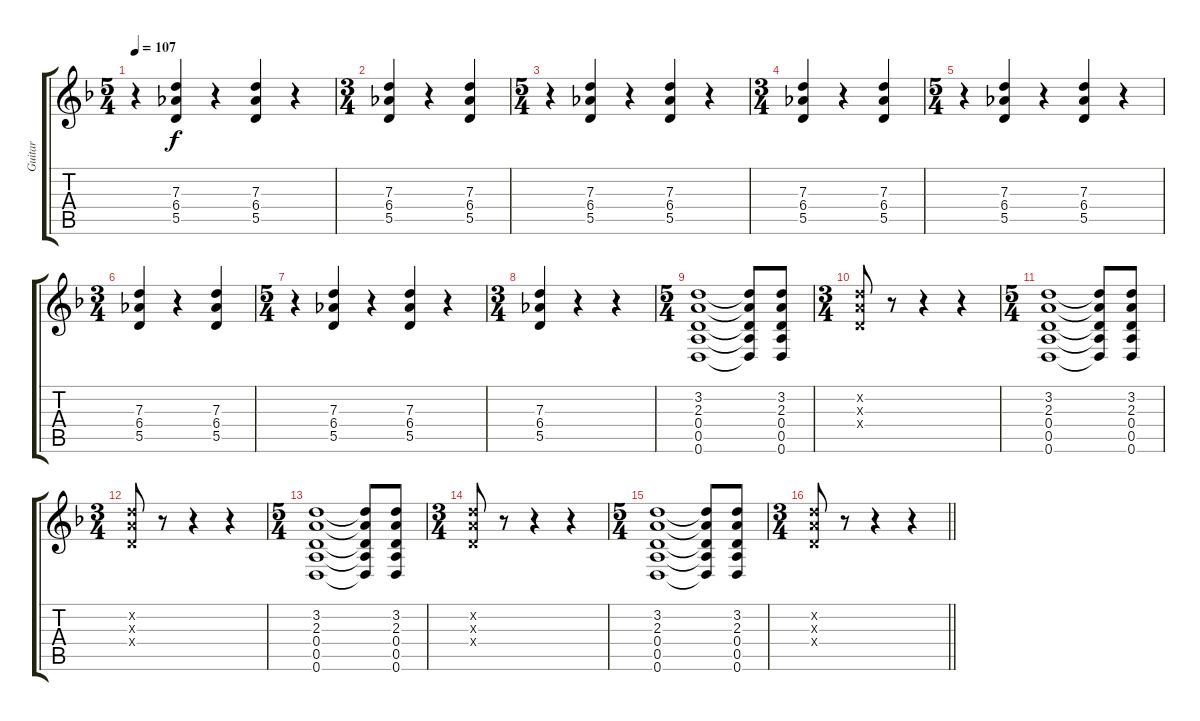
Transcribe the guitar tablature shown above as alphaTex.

\track ("Guitar" "Guitar") {instrument distortionguitar}
\staff {score tabs}
\tuning (E4 B3 G3 D3 A2 D2) {hide}
\ts (5 4)
\tempo 107
\clef g2
\ks dminor
r.4{dy f} (7.3 6.4 5.5).4 r.4 (7.3 6.4 5.5).4 r.4 |
\ts (3 4)
(7.3 6.4 5.5).4 r.4 (7.3 6.4 5.5).4 |
\ts (5 4)
r.4 (7.3 6.4 5.5).4 r.4 (7.3 6.4 5.5).4 r.4 |
\ts (3 4)
(7.3 6.4 5.5).4 r.4 (7.3 6.4 5.5).4 |
\ts (5 4)
r.4 (7.3 6.4 5.5).4 r.4 (7.3 6.4 5.5).4 r.4 |
\ts (3 4)
(7.3 6.4 5.5).4 r.4 (7.3 6.4 5.5).4 |
\ts (5 4)
r.4 (7.3 6.4 5.5).4 r.4 (7.3 6.4 5.5).4 r.4 |
\ts (3 4)
(7.3 6.4 5.5).4 r.4 r.4 |
\ts (5 4)
(3.2 2.3 0.4 0.5 0.6).1 (3.2{t} 2.3{t} 0.4{t} 0.5{t} 0.6{t}).8 (3.2 2.3 0.4 0.5 0.6).8 |
\ts (3 4)
(3.2{x} 2.3{x} 0.4{x}).8 r.8 r.4 r.4 |
\ts (5 4)
(3.2 2.3 0.4 0.5 0.6).1 (3.2{t} 2.3{t} 0.4{t} 0.5{t} 0.6{t}).8 (3.2 2.3 0.4 0.5 0.6).8 |
\ts (3 4)
(3.2{x} 2.3{x} 0.4{x}).8 r.8 r.4 r.4 |
\ts (5 4)
(3.2 2.3 0.4 0.5 0.6).1 (3.2{t} 2.3{t} 0.4{t} 0.5{t} 0.6{t}).8 (3.2 2.3 0.4 0.5 0.6).8 |
\ts (3 4)
(3.2{x} 2.3{x} 0.4{x}).8 r.8 r.4 r.4 |
\ts (5 4)
(3.2 2.3 0.4 0.5 0.6).1 (3.2{t} 2.3{t} 0.4{t} 0.5{t} 0.6{t}).8 (3.2 2.3 0.4 0.5 0.6).8 |
\ts (3 4)
\barLineRight lightlight
(3.2{x} 2.3{x} 0.4{x}).8 r.8 r.4 r.4
